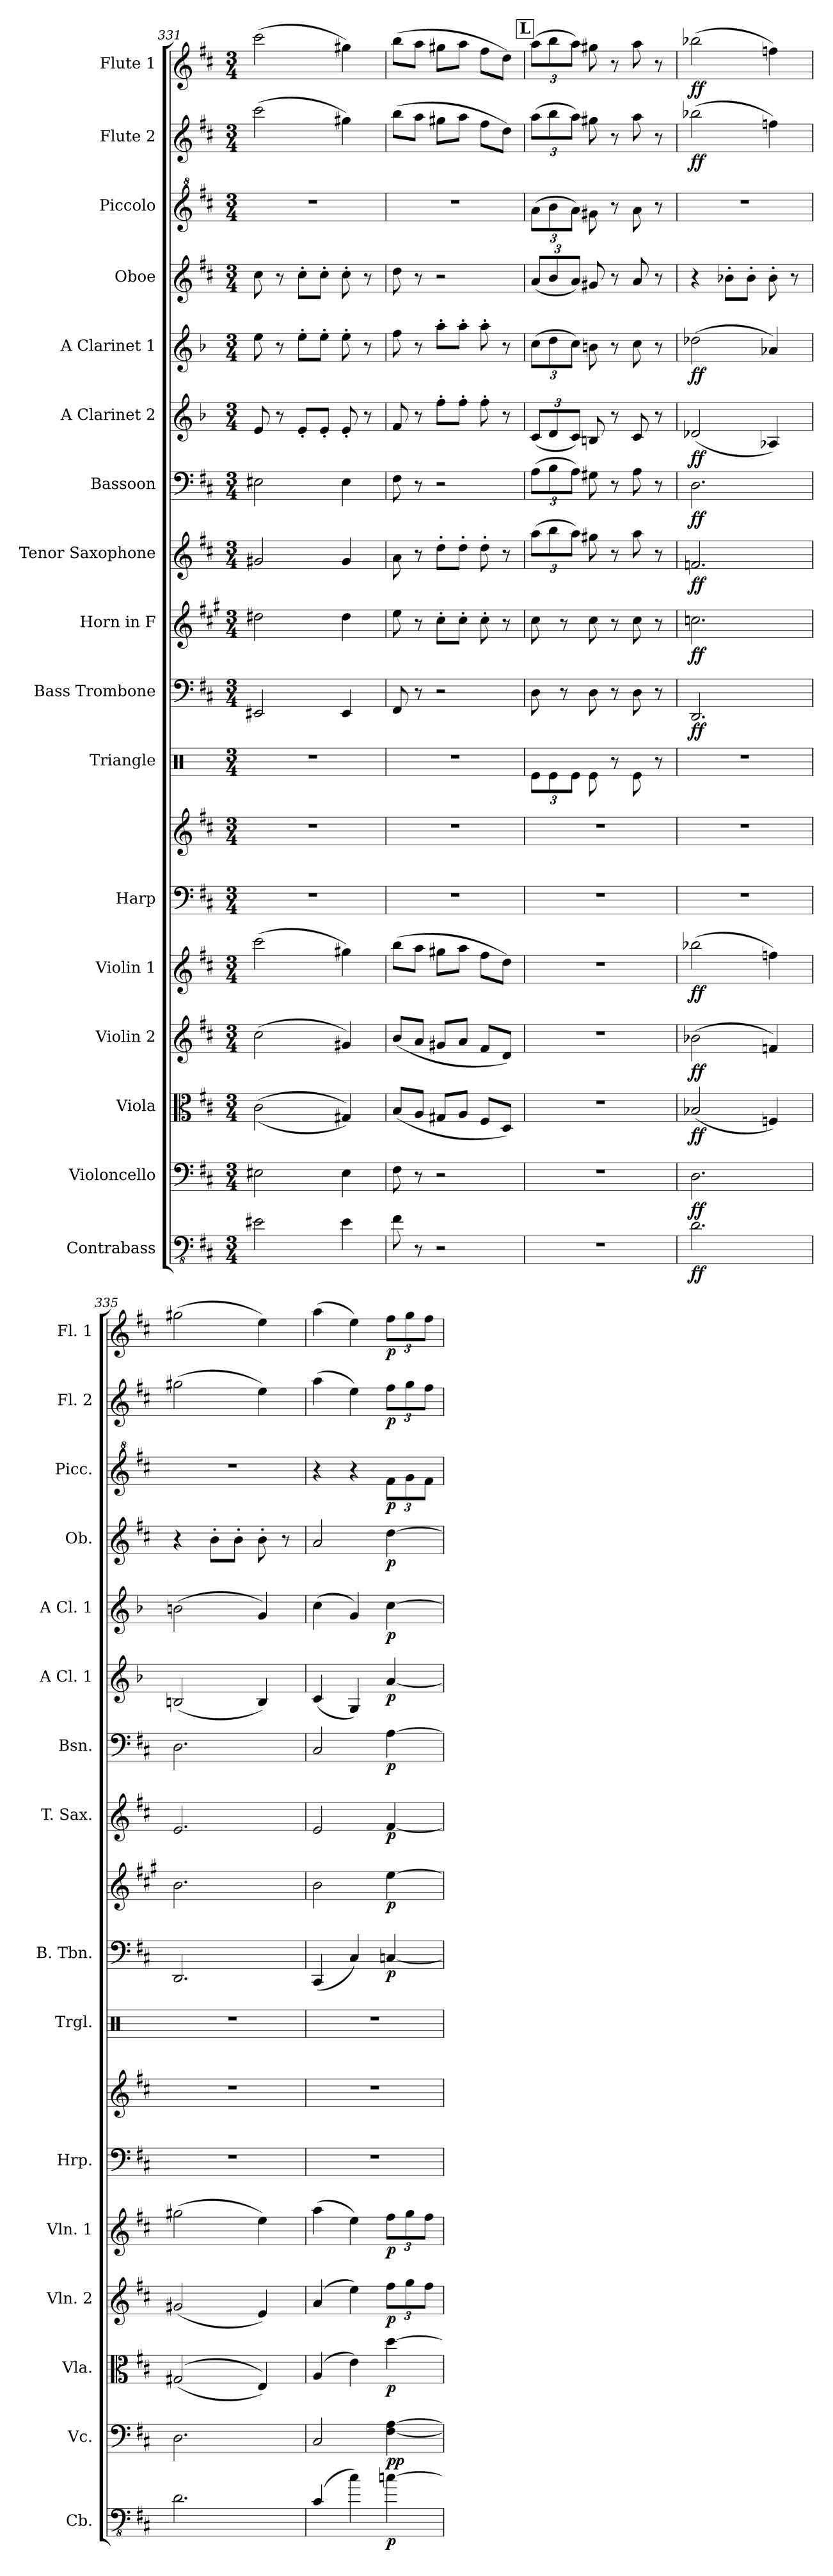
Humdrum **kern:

**kern	**dynam	**kern	**dynam	**kern	**dynam	**kern	**dynam	**kern	**dynam	**kern	**kern	**kern	**kern	**dynam	**kern	**dynam	**kern	**dynam	**kern	**dynam	**kern	**dynam	**kern	**dynam	**kern	**dynam	**kern	**dynam	**kern	**dynam	**kern	**dynam
*part17	*part17	*part16	*part16	*part15	*part15	*part14	*part14	*part13	*part13	*part12	*part12	*part11	*part10	*part10	*part9	*part9	*part8	*part8	*part7	*part7	*part6	*part6	*part5	*part5	*part4	*part4	*part3	*part3	*part2	*part2	*part1	*part1
*staff18	*staff18	*staff17	*staff17	*staff16	*staff16	*staff15	*staff15	*staff14	*staff14	*staff13	*staff12	*staff11	*staff10	*staff10	*staff9	*staff9	*staff8	*staff8	*staff7	*staff7	*staff6	*staff6	*staff5	*staff5	*staff4	*staff4	*staff3	*staff3	*staff2	*staff2	*staff1	*staff1
*I"Contrabass	*	*I"Violoncello	*	*I"Viola	*	*I"Violin 2	*	*I"Violin 1	*	*I"Harp	*	*I"Triangle	*I"Bass Trombone	*	*I"Horn in F	*	*I"Tenor Saxophone	*	*I"Bassoon	*	*I"A Clarinet 2	*	*I"A Clarinet 1	*	*I"Oboe	*	*I"Piccolo	*	*I"Flute 2	*	*I"Flute 1	*
*I'Cb.	*	*I'Vc.	*	*I'Vla.	*	*I'Vln. 2	*	*I'Vln. 1	*	*I'Hrp.	*	*I'Trgl.	*I'B. Tbn.	*	*	*	*I'T. Sax.	*	*I'Bsn.	*	*I'A Cl. 1	*	*I'A Cl. 1	*	*I'Ob.	*	*I'Picc.	*	*I'Fl. 2	*	*I'Fl. 1	*
*clefFv4	*	*clefF4	*	*clefC3	*	*clefG2	*	*clefG2	*	*clefF4	*clefG2	*clefX	*clefF4	*	*clefG2	*	*clefG2	*	*clefF4	*	*clefG2	*	*clefG2	*	*clefG2	*	*clefG^2	*	*clefG2	*	*clefG2	*
*ITrd7c12	*	*	*	*	*	*	*	*	*	*	*	*	*	*	*ITrd4c7	*	*ITrd8c14	*	*	*	*ITrd2c3	*	*ITrd2c3	*	*	*	*ITrd-7c-12	*	*	*	*	*
*k[f#c#]	*	*k[f#c#]	*	*k[f#c#]	*	*k[f#c#]	*	*k[f#c#]	*	*k[f#c#]	*k[f#c#]	*k[]	*k[f#c#]	*	*k[f#c#]	*	*k[f#c#]	*	*k[f#c#]	*	*k[f#c#]	*	*k[f#c#]	*	*k[f#c#]	*	*k[f#c#]	*	*k[f#c#]	*	*k[f#c#]	*
*M3/4	*	*M3/4	*	*M3/4	*	*M3/4	*	*M3/4	*	*M3/4	*M3/4	*M3/4	*M3/4	*	*M3/4	*	*M3/4	*	*M3/4	*	*M3/4	*	*M3/4	*	*M3/4	*	*M3/4	*	*M3/4	*	*M3/4	*
=331	=331	=331	=331	=331	=331	=331	=331	=331	=331	=331	=331	=331	=331	=331	=331	=331	=331	=331	=331	=331	=331	=331	=331	=331	=331	=331	=331	=331	=331	=331	=331	=331
2EE#X\	.	2E#X\	.	((2c#\	.	(>2cc#\	.	(2ccc#\	.	2.r	2.r	2.r	2EE#X/	.	2g#X\	.	2G#X/	.	2E#X\	.	8c#/	.	8cc#\	.	8cc#\	.	2.r	.	(2ccc#\	.	(2ccc#\	.
.	.	.	.	.	.	.	.	.	.	.	.	.	.	.	.	.	.	.	.	.	8r	.	8r	.	8r	.	.	.	.	.	.	.
.	.	.	.	.	.	.	.	.	.	.	.	.	.	.	.	.	.	.	.	.	8c#'/L	.	8cc#'\L	.	8cc#'\L	.	.	.	.	.	.	.
.	.	.	.	.	.	.	.	.	.	.	.	.	.	.	.	.	.	.	.	.	8c#'/J	.	8cc#'\J	.	8cc#'\J	.	.	.	.	.	.	.
4EE#\	.	4E#\	.	4G#X/))	.	4g#X/)	.	4gg#X\)	.	.	.	.	4EE#/	.	4g#\	.	4G#/	.	4E#\	.	8c#'/	.	8cc#'\	.	8cc#'\	.	.	.	4gg#X\)	.	4gg#X\)	.
.	.	.	.	.	.	.	.	.	.	.	.	.	.	.	.	.	.	.	.	.	8r	.	8r	.	8r	.	.	.	.	.	.	.
=332	=332	=332	=332	=332	=332	=332	=332	=332	=332	=332	=332	=332	=332	=332	=332	=332	=332	=332	=332	=332	=332	=332	=332	=332	=332	=332	=332	=332	=332	=332	=332	=332
8FF#\	.	8F#\	.	(8B/L	.	(8b/L	.	(8bb\L	.	2.r	2.r	2.r	8FF#/	.	8a\	.	8A\	.	8F#\	.	8d/	.	8dd\	.	8dd\	.	2.r	.	(8bb\L	.	(8bb\L	.
8r	.	8r	.	8A/J	.	8a/J	.	8aa\J	.	.	.	.	8r	.	8r	.	8r	.	8r	.	8r	.	8r	.	8r	.	.	.	8aa\J	.	8aa\J	.
2r	.	2r	.	8G#X/L	.	8g#X/L	.	8gg#X\L	.	.	.	.	2r	.	8f#'\L	.	8d'\L	.	2r	.	8dd'\L	.	8ff#'\L	.	2r	.	.	.	8gg#X\L	.	8gg#X\L	.
.	.	.	.	8A/J	.	8a/J	.	8aa\J	.	.	.	.	.	.	8f#'\J	.	8d'\J	.	.	.	8dd'\J	.	8ff#'\J	.	.	.	.	.	8aa\J	.	8aa\J	.
.	.	.	.	8F#/L	.	8f#/L	.	8ff#\L	.	.	.	.	.	.	8f#'\	.	8d'\	.	.	.	8dd'\	.	8ff#'\	.	.	.	.	.	8ff#\L	.	8ff#\L	.
.	.	.	.	8D/J)	.	8d/J)	.	8dd\J)	.	.	.	.	.	.	8r	.	8r	.	.	.	8r	.	8r	.	.	.	.	.	8dd\J)	.	8dd\J)	.
!!LO:PB:g=z
!!LO:REH:place=s1:a:B:fs=14:t=L
=333	=333	=333	=333	=333	=333	=333	=333	=333	=333	=333	=333	=333	=333	=333	=333	=333	=333	=333	=333	=333	=333	=333	=333	=333	=333	=333	=333	=333	=333	=333	=333	=333
*	*	*	*	*	*	*	*	*	*	*	*	*Xbrackettup	*	*	*	*	*Xbrackettup	*	*Xbrackettup	*	*Xbrackettup	*	*Xbrackettup	*	*Xbrackettup	*	*Xbrackettup	*	*Xbrackettup	*	*Xbrackettup	*
2.r	.	2.r	.	2.r	.	2.r	.	2.r	.	2.r	2.r	12Re\L	8D\	.	8f#\	.	(12a\L	.	(12A\L	.	(12A/L	.	(12a\L	.	(12a/L	.	(12aaa\L	.	(12aa\L	.	(12aa\L	.
.	.	.	.	.	.	.	.	.	.	.	.	12Re\	.	.	.	.	12b\	.	12B\	.	12B/	.	12b\	.	12b/	.	12bbb\	.	12bb\	.	12bb\	.
.	.	.	.	.	.	.	.	.	.	.	.	.	8r	.	8r	.	.	.	.	.	.	.	.	.	.	.	.	.	.	.	.	.
.	.	.	.	.	.	.	.	.	.	.	.	12Re\J	.	.	.	.	12a\J)	.	12A\J)	.	12A/J)	.	12a\J)	.	12a/J)	.	12aaa\J)	.	12aa\J)	.	12aa\J)	.
.	.	.	.	.	.	.	.	.	.	.	.	8Re\	8D\	.	8f#\	.	8g#X\	.	8G#X\	.	8G#X/	.	8g#X\	.	8g#X/	.	8ggg#X\	.	8gg#X\	.	8gg#X\	.
.	.	.	.	.	.	.	.	.	.	.	.	8r	8r	.	8r	.	8r	.	8r	.	8r	.	8r	.	8r	.	8r	.	8r	.	8r	.
.	.	.	.	.	.	.	.	.	.	.	.	8Re\	8D\	.	8f#\	.	8a\	.	8A\	.	8A/	.	8a\	.	8a/	.	8aaa\	.	8aa\	.	8aa\	.
.	.	.	.	.	.	.	.	.	.	.	.	8r	8r	.	8r	.	8r	.	8r	.	8r	.	8r	.	8r	.	8r	.	8r	.	8r	.
=334	=334	=334	=334	=334	=334	=334	=334	=334	=334	=334	=334	=334	=334	=334	=334	=334	=334	=334	=334	=334	=334	=334	=334	=334	=334	=334	=334	=334	=334	=334	=334	=334
!	!LO:DY:b	!	!LO:DY:b	!	!LO:DY:b	!	!LO:DY:b	!	!LO:DY:b	!	!	!	!	!LO:DY:b	!	!LO:DY:b	!	!LO:DY:b	!	!LO:DY:b	!	!LO:DY:b	!	!LO:DY:b	!	!	!	!	!	!LO:DY:b	!	!LO:DY:b
2.DD\	ff	2.D\	ff	(2B-X/	ff	(>2b-X\	ff	(2bb-X\	ff	2.r	2.r	2.r	2.DD/	ff	2.fn\	ff	2.Fn/	ff	2.D\	ff	(2B-X/	ff	(2b-X\	ff	4r	.	2.r	.	(2bb-X\	ff	(2bb-X\	ff
.	.	.	.	.	.	.	.	.	.	.	.	.	.	.	.	.	.	.	.	.	.	.	.	.	8b-X'\L	.	.	.	.	.	.	.
.	.	.	.	.	.	.	.	.	.	.	.	.	.	.	.	.	.	.	.	.	.	.	.	.	8b-'\J	.	.	.	.	.	.	.
.	.	.	.	4Fn/)	.	4fn/)	.	4ffn\)	.	.	.	.	.	.	.	.	.	.	.	.	4Fn/)	.	4fn/)	.	8b-'\	.	.	.	4ffn\)	.	4ffn\)	.
.	.	.	.	.	.	.	.	.	.	.	.	.	.	.	.	.	.	.	.	.	.	.	.	.	8r	.	.	.	.	.	.	.
=335	=335	=335	=335	=335	=335	=335	=335	=335	=335	=335	=335	=335	=335	=335	=335	=335	=335	=335	=335	=335	=335	=335	=335	=335	=335	=335	=335	=335	=335	=335	=335	=335
2.DD\	.	2.D\	.	((2G#X/	.	(>2g#X/	.	(2gg#X\	.	2.r	2.r	2.r	2.DD/	.	2.e\	.	2.E/	.	2.D\	.	(2G#X/	.	(2g#X\	.	4r	.	2.r	.	(2gg#X\	.	(2gg#X\	.
.	.	.	.	.	.	.	.	.	.	.	.	.	.	.	.	.	.	.	.	.	.	.	.	.	8b'\L	.	.	.	.	.	.	.
.	.	.	.	.	.	.	.	.	.	.	.	.	.	.	.	.	.	.	.	.	.	.	.	.	8b'\J	.	.	.	.	.	.	.
.	.	.	.	4E/))	.	4e/)	.	4ee\)	.	.	.	.	.	.	.	.	.	.	.	.	4G#/)	.	4e/)	.	8b'\	.	.	.	4ee\)	.	4ee\)	.
.	.	.	.	.	.	.	.	.	.	.	.	.	.	.	.	.	.	.	.	.	.	.	.	.	8r	.	.	.	.	.	.	.
=336	=336	=336	=336	=336	=336	=336	=336	=336	=336	=336	=336	=336	=336	=336	=336	=336	=336	=336	=336	=336	=336	=336	=336	=336	=336	=336	=336	=336	=336	=336	=336	=336
*	*	*	*	*	*	*	*	*	*	*	*	*	*	*	*	*	*	*	*	*	*	*	*	*	*	*	*	*	*	*	*MM170	*
(4CC#/	.	2C#/	.	(4A/	.	(4a/	.	(4aa\	.	2.r	2.r	2.r	(4CC#/	.	2e\	.	2E/	.	2C#/	.	(4A/	.	(4a\	.	2a/	.	4r	.	(4aa\	.	(4aa\	.
4C#\)	.	.	.	4e\)	.	4ee\)	.	4ee\)	.	.	.	.	4C#/)	.	.	.	.	.	.	.	4E/)	.	4e/)	.	.	.	4r	.	4ee\)	.	4ee\)	.
*	*	*	*	*	*	*Xbrackettup	*	*Xbrackettup	*	*	*	*	*	*	*	*	*	*	*	*	*	*	*	*	*	*	*	*	*	*	*	*
!	!LO:DY:b	!	!LO:DY:b	!	!	!	!	!	!	!	!	!	!	!	!	!	!	!	!	!	!	!	!	!	!	!	!	!	!	!	!	!
!	!	!	!LO:DY:n=1:b	!	!LO:DY:b	!	!LO:DY:b	!	!LO:DY:b	!	!	!	!	!LO:DY:b	!	!LO:DY:b	!	!LO:DY:b	!	!LO:DY:b	!	!LO:DY:b	!	!LO:DY:b	!	!LO:DY:b	!	!LO:DY:b	!	!LO:DY:b	!	!LO:DY:b
[4Cn\	p	[4F#\ [4A\	p p	[4dd\	p	12ff#\L	p	12ff#\L	p	.	.	.	[4Cn/	p	[4a\	p	[4F#/	p	[4A\	p	[4f#/	p	[4a\	p	[4dd\	p	12fff#\L	p	12ff#\L	p	12ff#\L	p
.	.	.	.	.	.	12gg\	.	12gg\	.	.	.	.	.	.	.	.	.	.	.	.	.	.	.	.	.	.	12ggg\	.	12gg\	.	12gg\	.
.	.	.	.	.	.	12ff#\J	.	12ff#\J	.	.	.	.	.	.	.	.	.	.	.	.	.	.	.	.	.	.	12fff#\J	.	12ff#\J	.	12ff#\J	.
=	=	=	=	=	=	=	=	=	=	=	=	=	=	=	=	=	=	=	=	=	=	=	=	=	=	=	=	=	=	=	=	=
*-	*-	*-	*-	*-	*-	*-	*-	*-	*-	*-	*-	*-	*-	*-	*-	*-	*-	*-	*-	*-	*-	*-	*-	*-	*-	*-	*-	*-	*-	*-	*-	*-
